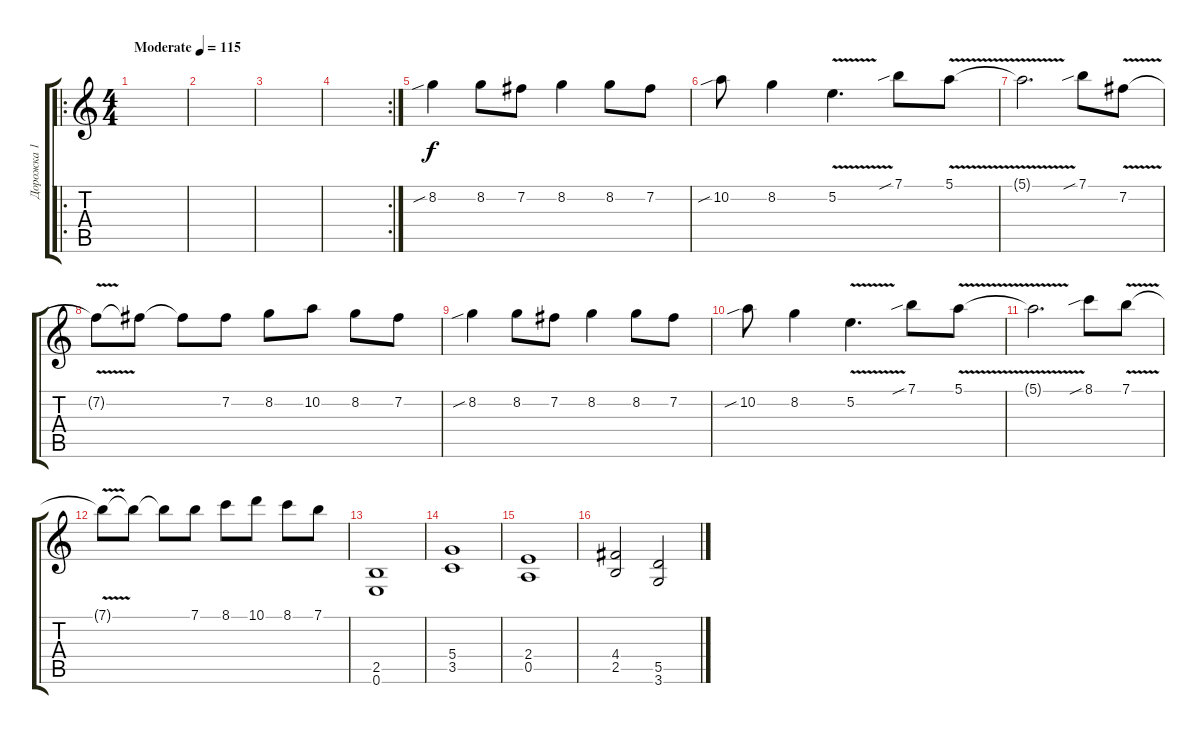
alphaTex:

\track ("Дорожка 1" "Дорожка 1") {instrument overdrivenguitar}
\staff {score tabs}
\tuning (E4 B3 G3 D3 A2 E2) {hide}
\ro
\ts (4 4)
\tempo (115 "Moderate")
\clef g2
\ks c
|
|
|
\rc 2
|
8.2{sib}.4 8.2.8 7.2.8 8.2.4 8.2.8 7.2.8 |
10.2{sib}.8 8.2.4 5.2{v}.4{d} 7.1{sib}.8 5.1{v}.8 |
5.1{t}.2{d} 7.1{sib}.8 7.2{v}.8 |
7.2{t}.8 7.2{t}.8 7.2{t}.8 7.2.8 8.2.8 10.2.8 8.2.8 7.2.8 |
8.2{sib}.4 8.2.8 7.2.8 8.2.4 8.2.8 7.2.8 |
10.2{sib}.8 8.2.4 5.2{v}.4{d} 7.1{sib}.8 5.1{v}.8 |
5.1{t}.2{d} 8.1{sib}.8 7.1{v}.8 |
7.1{t}.8 7.1{t}.8 7.1{t}.8 7.1.8 8.1.8 10.1.8 8.1.8 7.1.8 |
(2.5 0.6).1{volume 6 instrument overdrivenguitar} |
(5.4 3.5).1 |
(2.4 0.5).1 |
(4.4 2.5).2 (5.5 3.6).2
